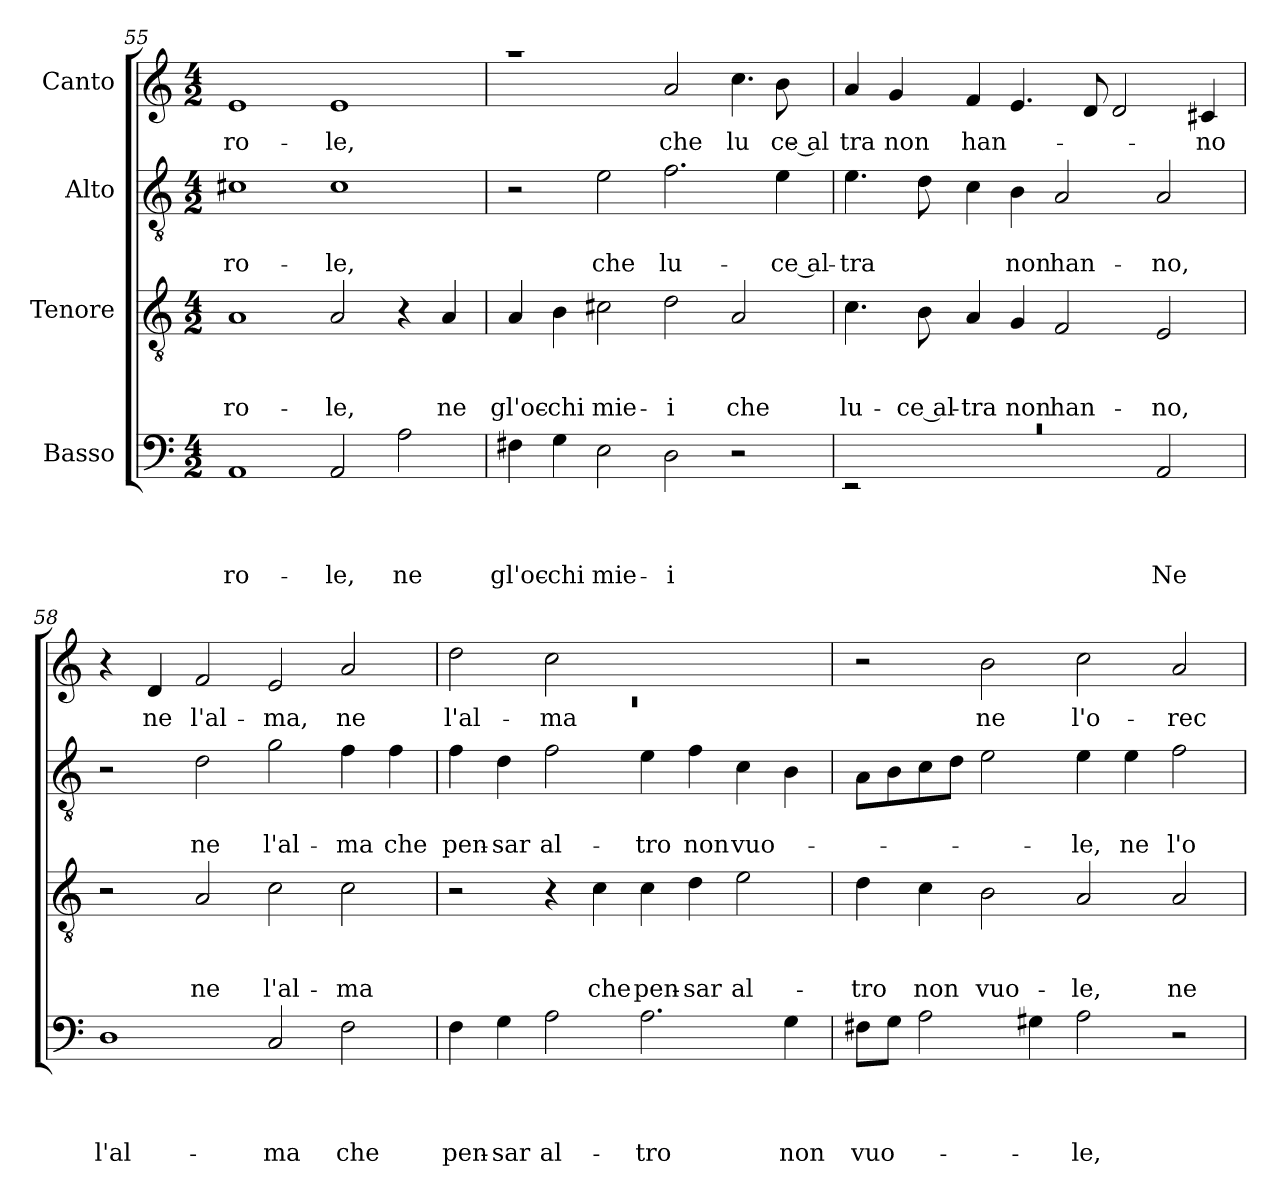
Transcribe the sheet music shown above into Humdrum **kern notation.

**kern	**text	**text	**text	**text	**kern	**text	**text	**text	**kern	**text	**text	**kern	**text
*part4	*part4	*part4	*part4	*part4	*part3	*part3	*part3	*part3	*part2	*part2	*part2	*part1	*part1
*staff4	*staff4	*staff4	*staff4	*staff4	*staff3	*staff3	*staff3	*staff3	*staff2	*staff2	*staff2	*staff1	*staff1
*I"Basso	*	*	*	*	*I"Tenore	*	*	*	*I"Alto	*	*	*I"Canto	*
*clefF4	*	*	*	*	*clefGv2	*	*	*	*clefGv2	*	*	*clefG2	*
*k[]	*	*	*	*	*k[]	*	*	*	*k[]	*	*	*k[]	*
*C:	*	*	*	*	*C:	*	*	*	*C:	*	*	*C:	*
*M4/2	*	*	*	*	*M4/2	*	*	*	*M4/2	*	*	*M4/2	*
=55	=55	=55	=55	=55	=55	=55	=55	=55	=55	=55	=55	=55	=55
!	!	!	!	!LO:LY:b	!	!	!	!LO:LY:b	!	!	!LO:LY:b	!	!LO:LY:b
1AA	.	.	.	-ro-	1A	.	.	-ro-	1c#X	.	-ro-	1e	-ro-
!	!	!	!	!LO:LY:b	!	!	!	!LO:LY:b	!	!	!LO:LY:b	!	!LO:LY:b
2AA/	.	.	.	-le,	2A/	.	.	-le,	1c#	.	-le,	1e	-le,
!	!	!	!	!LO:LY:b	!	!	!	!	!	!	!	!	!
2A\	.	.	.	ne	4r	.	.	.	.	.	.	.	.
!	!	!	!	!	!	!	!	!LO:LY:b	!	!	!	!	!
.	.	.	.	.	4A/	.	.	ne	.	.	.	.	.
=56	=56	=56	=56	=56	=56	=56	=56	=56	=56	=56	=56	=56	=56
!	!	!	!	!LO:LY:b	!	!	!	!LO:LY:b	!	!	!	!	!
*	*	*	*	*	*	*	*	*	*	*	*	*^	*
4F#X\	.	.	.	gl'oc-	4A/	.	.	gl'oc-	2r	.	.	1raa	1..ryy	.
!	!	!	!	!LO:LY:b:rj	!	!	!	!LO:LY:b:rj	!	!	!	!	!	!
4G\	.	.	.	-chi	4B\	.	.	-chi	.	.	.	.	.	.
!	!	!	!	!LO:LY:b	!	!	!	!LO:LY:b	!	!	!LO:LY:b	!	!	!
2E\	.	.	.	mie-	2c#X\	.	.	mie-	2e\	.	che	.	.	.
!	!	!	!	!LO:LY:b	!	!	!	!LO:LY:b	!	!	!LO:LY:b	!	!	!LO:LY:b
2D\	.	.	.	-i	2d\	.	.	-i	2.f\	.	lu-	2a/	.	che
!	!	!	!	!	!	!	!	!LO:LY:b	!	!	!	!	!	!LO:LY:b
2r	.	.	.	.	2A/	.	.	che	.	.	.	4.cc\	.	lu-
!	!	!	!	!	!	!	!	!	!	!	!LO:LY:b:rj	!	!	!LO:LY:b:rj
.	.	.	.	.	.	.	.	.	4e\	.	-ce al-	.	8b\	-ce al-
.	.	.	.	.	.	.	.	.	.	.	.	8ryy	8ryy	.
=57	=57	=57	=57	=57	=57	=57	=57	=57	=57	=57	=57	=57	=57	=57
!LO:N:vis=1	!	!	!	!	!	!	!	!LO:LY:b	!	!	!LO:LY:b	!	!	!LO:LY:b
*^	*	*	*	*	*	*	*	*	*	*	*	*v	*v	*
0rc	2rEE	.	.	.	.	4.c\	.	.	lu-	4.e\	.	-tra	4a/	-tra
!	!	!	!	!	!	!	!	!	!	!	!	!	!	!LO:LY:b
.	.	.	.	.	.	.	.	.	.	.	.	.	4g/	non
!	!	!	!	!	!	!	!	!	!LO:LY:b:rj	!	!	!	!	!
.	.	.	.	.	.	8B\	.	.	-ce al-	8d\	.	.	.	.
!	!	!	!	!	!	!	!	!	!LO:LY:b:rj	!	!	!	!	!LO:LY:b
.	1ryy	.	.	.	.	4A/	.	.	-tra	4c\	.	.	4f/	han-
!	!	!	!	!	!	!	!	!	!LO:LY:b	!	!	!LO:LY:b	!	!
.	.	.	.	.	.	4G/	.	.	non	4B\	.	non	4.e/	.
!	!	!	!	!	!	!	!	!	!LO:LY:b	!	!	!LO:LY:b	!	!
.	.	.	.	.	.	2F/	.	.	han-	2A/	.	han-	.	.
.	.	.	.	.	.	.	.	.	.	.	.	.	8d/	.
.	.	.	.	.	.	.	.	.	.	.	.	.	2d/	.
!	!	!	!	!	!LO:LY:b	!	!	!	!LO:LY:b	!	!	!LO:LY:b	!	!
.	2AA/	.	.	.	Ne	2E/	.	.	-no,	2A/	.	-no,	.	.
!	!	!	!	!	!	!	!	!	!	!	!	!	!	!LO:LY:b
.	.	.	.	.	.	.	.	.	.	.	.	.	4c#X/	-no
*v	*v	*	*	*	*	*	*	*	*	*	*	*	*	*
!!LO:PB:g=z
=58	=58	=58	=58	=58	=58	=58	=58	=58	=58	=58	=58	=58	=58
!	!	!	!	!LO:LY:b	!	!	!	!	!	!	!	!	!
1D	.	.	.	l'al-	2r	.	.	.	2r	.	.	4r	.
!	!	!	!	!	!	!	!	!	!	!	!	!	!LO:LY:b
.	.	.	.	.	.	.	.	.	.	.	.	4d/	ne
!	!	!	!	!	!	!	!	!LO:LY:b	!	!	!LO:LY:b	!	!LO:LY:b
.	.	.	.	.	2A/	.	.	ne	2d\	.	ne	2f/	l'al-
!	!	!	!	!LO:LY:b	!	!	!	!LO:LY:b	!	!	!LO:LY:b	!	!LO:LY:b
2C/	.	.	.	-ma	2c\	.	.	l'al-	2g\	.	l'al-	2e/	-ma,
!	!	!	!	!LO:LY:b	!	!	!	!LO:LY:b	!	!	!LO:LY:b	!	!LO:LY:b
2F\	.	.	.	che	2c\	.	.	-ma	4f\	.	-ma	2a/	ne
!	!	!	!	!	!	!	!	!	!	!	!LO:LY:b	!	!
.	.	.	.	.	.	.	.	.	4f\	.	che	.	.
=59	=59	=59	=59	=59	=59	=59	=59	=59	=59	=59	=59	=59	=59
*	*	*	*	*	*	*	*	*	*	*	*	*^	*
!	!	!	!	!LO:LY:b	!	!	!	!	!	!	!LO:LY:b	!	!LO:N:vis=1	!LO:LY:b
4F\	.	.	.	pen-	2r	.	.	.	4f\	.	pen-	2dd\	0rc	l'al-
!	!	!	!	!LO:LY:b:rj	!	!	!	!	!	!	!LO:LY:b:rj	!	!	!
4G\	.	.	.	-sar	.	.	.	.	4d\	.	-sar	.	.	.
!	!	!	!	!LO:LY:b	!	!	!	!	!	!	!LO:LY:b	!	!	!LO:LY:b
2A\	.	.	.	al-	4r	.	.	.	2f\	.	al-	2cc\	.	-ma
!	!	!	!	!	!	!	!	!LO:LY:b	!	!	!	!	!	!
.	.	.	.	.	4c\	.	.	che	.	.	.	.	.	.
!	!	!	!	!LO:LY:b	!	!	!	!LO:LY:b	!	!	!LO:LY:b	!	!	!
2.A\	.	.	.	-tro	4c\	.	.	pen-	4e\	.	-tro	1ryy	.	.
!	!	!	!	!	!	!	!	!LO:LY:b:rj	!	!	!LO:LY:b	!	!	!
.	.	.	.	.	4d\	.	.	-sar	4f\	.	non	.	.	.
!	!	!	!	!	!	!	!	!LO:LY:b	!	!	!LO:LY:b	!	!	!
.	.	.	.	.	2e\	.	.	al-	4c\	.	vuo-	.	.	.
!	!	!	!	!LO:LY:b	!	!	!	!	!	!	!	!	!	!
4G\	.	.	.	non	.	.	.	.	4B\	.	.	.	.	.
*	*	*	*	*	*	*	*	*	*	*	*	*v	*v	*
=60	=60	=60	=60	=60	=60	=60	=60	=60	=60	=60	=60	=60	=60
!	!	!	!	!LO:LY:b	!	!	!	!LO:LY:b	!	!	!	!	!
8F#X\L	.	.	.	vuo-	4d\	.	.	-tro	8A\L	.	.	2r	.
8G\J	.	.	.	.	.	.	.	.	8B\	.	.	.	.
!	!	!	!	!	!	!	!	!LO:LY:b	!	!	!	!	!
2A\	.	.	.	.	4c\	.	.	non	8c\	.	.	.	.
.	.	.	.	.	.	.	.	.	8d\J	.	.	.	.
!	!	!	!	!	!	!	!	!LO:LY:b	!	!	!	!	!LO:LY:b
.	.	.	.	.	2B\	.	.	vuo-	2e\	.	.	2b\	ne
4G#X\	.	.	.	.	.	.	.	.	.	.	.	.	.
!	!	!	!	!LO:LY:b	!	!	!	!LO:LY:b	!	!	!LO:LY:b	!	!LO:LY:b
2A\	.	.	.	-le,	2A/	.	.	-le,	4e\	.	-le,	2cc\	l'o-
!	!	!	!	!	!	!	!	!	!	!	!LO:LY:b	!	!
.	.	.	.	.	.	.	.	.	4e\	.	ne	.	.
!	!	!	!	!	!	!	!	!LO:LY:b	!	!	!LO:LY:b	!	!LO:LY:b
2r	.	.	.	.	2A/	.	.	ne	2f\	.	l'o-	2a/	-rec-
=	=	=	=	=	=	=	=	=	=	=	=	=	=
*-	*-	*-	*-	*-	*-	*-	*-	*-	*-	*-	*-	*-	*-
